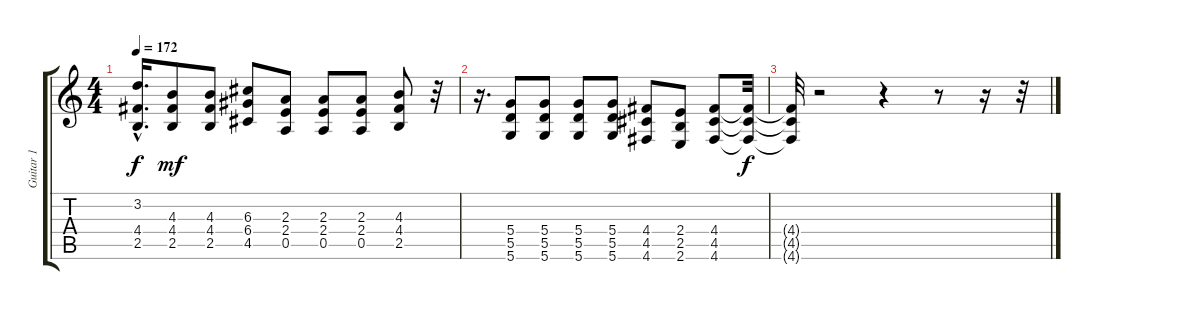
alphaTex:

\track ("Guitar 1" "Guitar 1") {instrument distortionguitar}
\staff {score tabs}
\tuning (E4 B3 G3 D3 A2 D2) {hide}
\ts (4 4)
\tempo 172
\clef g2
\ks c
(3.2{hac t} 4.4{hac t} 2.5{hac t}).16{d dy f} (4.3 4.4 2.5).8{dy mf} (4.3 4.4 2.5).8 (6.3 6.4 4.5).8 (2.3 2.4 0.5).8 (2.3 2.4 0.5).8 (2.3 2.4 0.5).8 (4.3 4.4 2.5).8 r.32 |
r.16{d} (5.4 5.5 5.6).8 (5.4 5.5 5.6).8 (5.4 5.5 5.6).8 (5.4 5.5 5.6).8 (4.4 4.5 4.6).8 (2.4 2.5 2.6).8 (4.4 4.5 4.6).8 (4.4{t} 4.5{t} 4.6{t}).32{dy f} |
(4.4{t} 4.5{t} 4.6{t}).32 r.2 r.4 r.8 r.16 r.32
